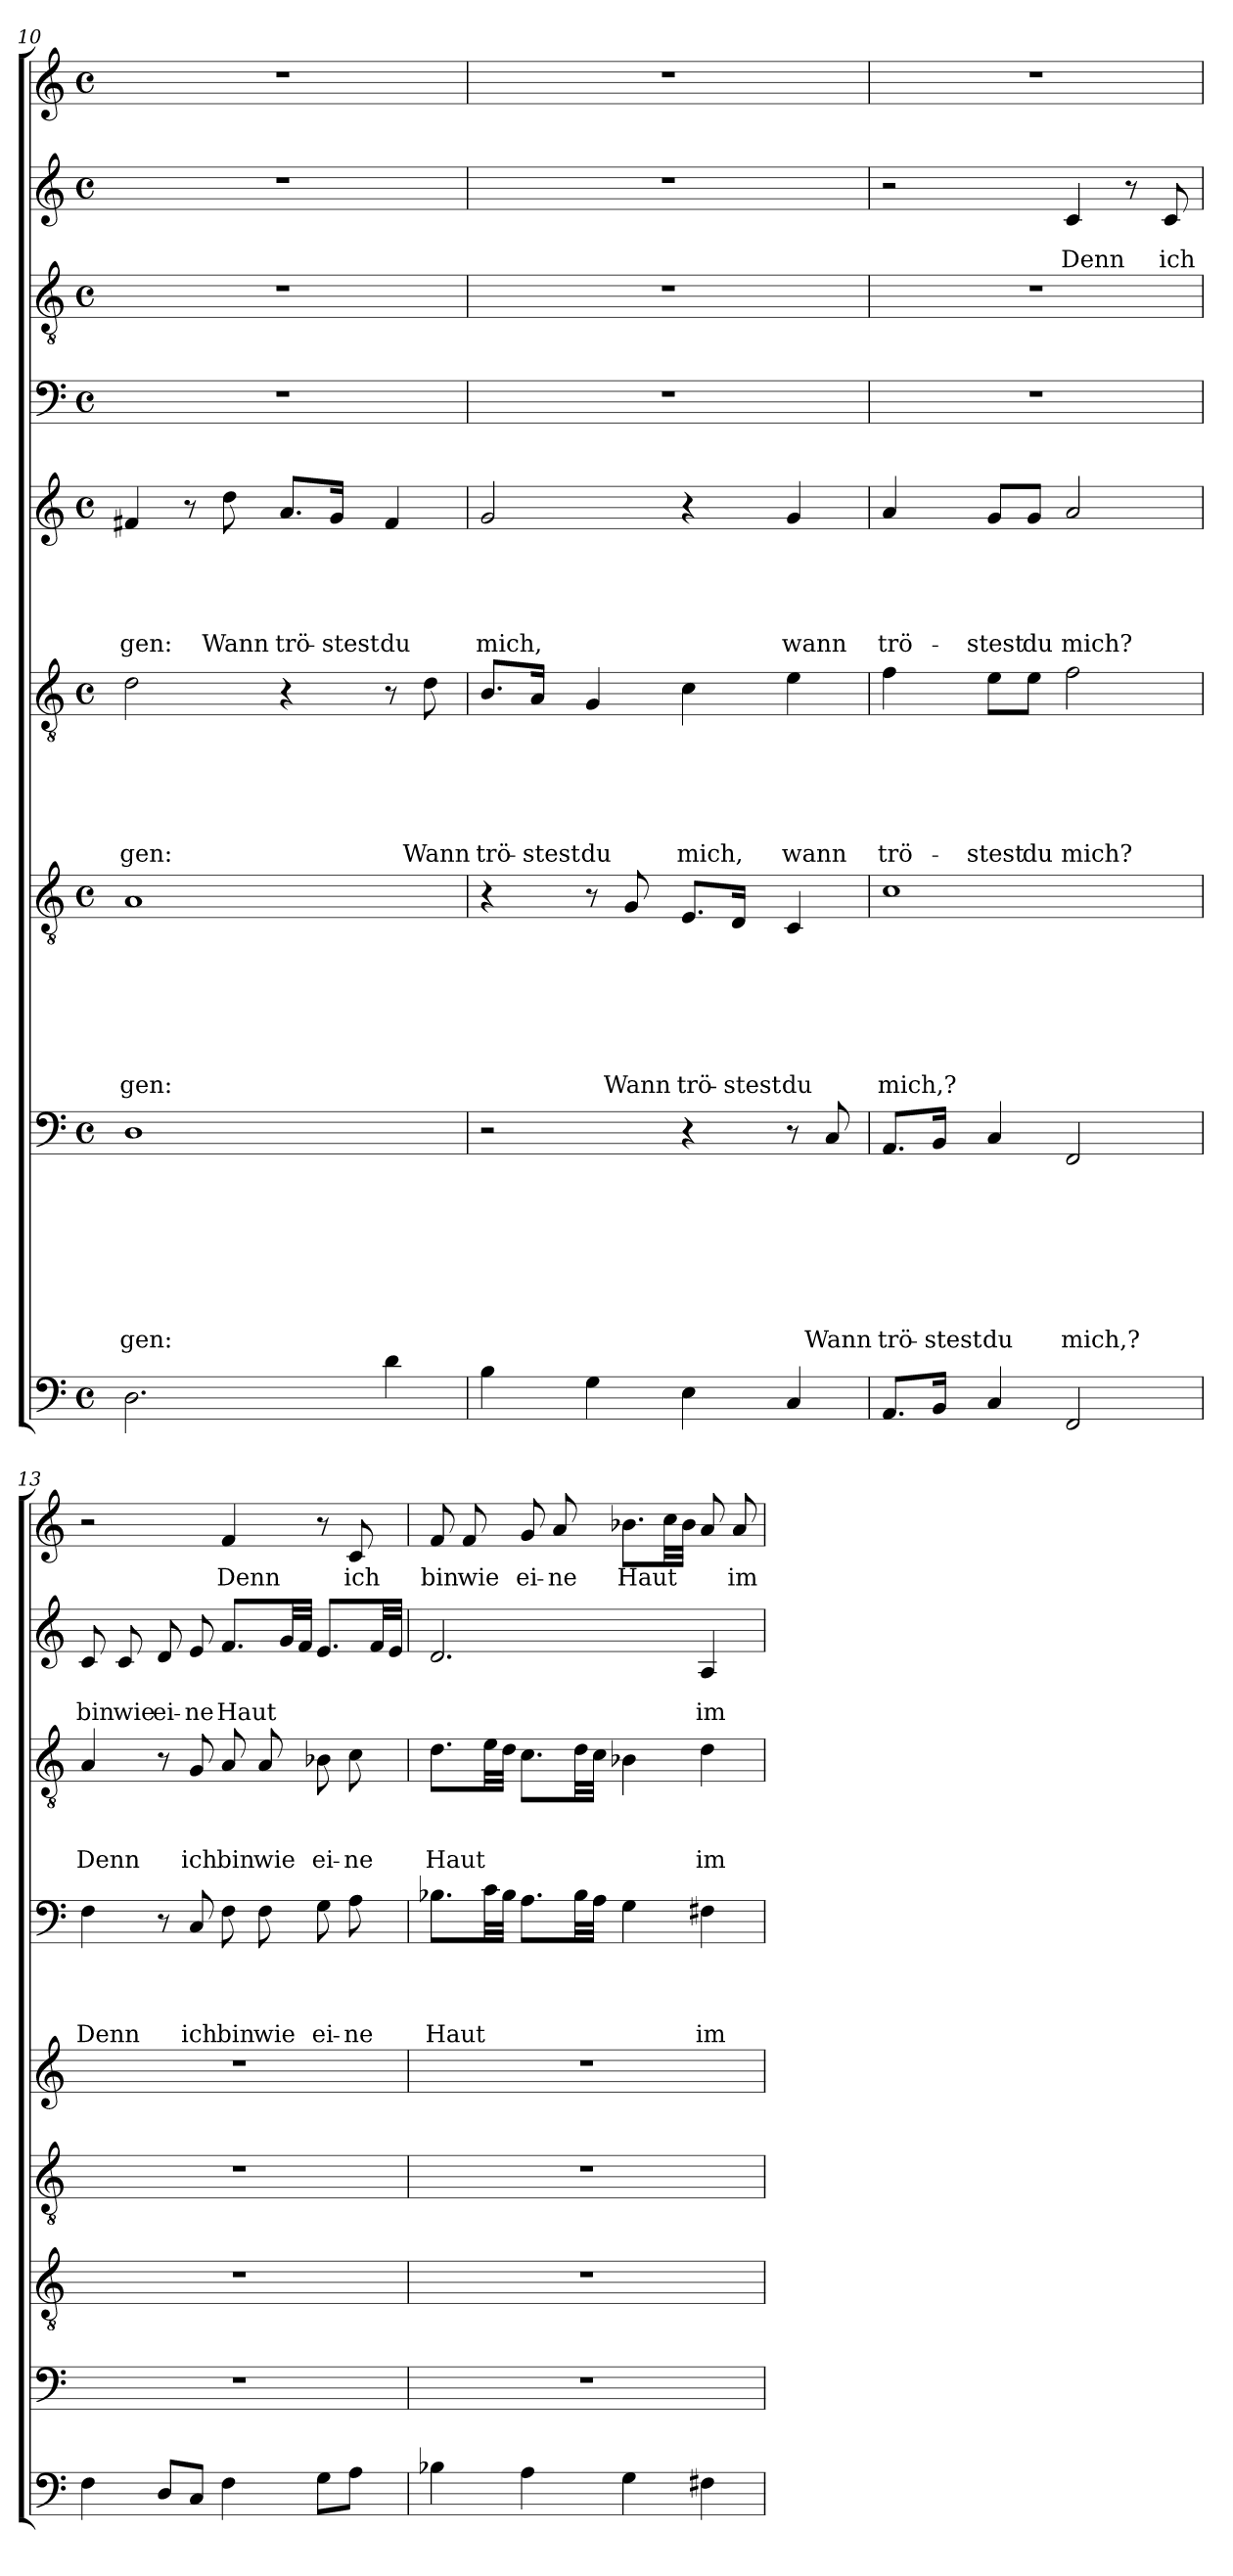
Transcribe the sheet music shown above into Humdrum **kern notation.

**kern	**kern	**text	**text	**text	**text	**text	**text	**text	**text	**kern	**text	**text	**text	**text	**text	**text	**text	**kern	**text	**text	**text	**text	**text	**text	**kern	**text	**text	**text	**text	**text	**kern	**text	**text	**text	**text	**kern	**text	**text	**text	**kern	**text	**text	**kern	**text
*part9	*part8	*part8	*part8	*part8	*part8	*part8	*part8	*part8	*part8	*part7	*part7	*part7	*part7	*part7	*part7	*part7	*part7	*part6	*part6	*part6	*part6	*part6	*part6	*part6	*part5	*part5	*part5	*part5	*part5	*part5	*part4	*part4	*part4	*part4	*part4	*part3	*part3	*part3	*part3	*part2	*part2	*part2	*part1	*part1
*staff9	*staff8	*staff8	*staff8	*staff8	*staff8	*staff8	*staff8	*staff8	*staff8	*staff7	*staff7	*staff7	*staff7	*staff7	*staff7	*staff7	*staff7	*staff6	*staff6	*staff6	*staff6	*staff6	*staff6	*staff6	*staff5	*staff5	*staff5	*staff5	*staff5	*staff5	*staff4	*staff4	*staff4	*staff4	*staff4	*staff3	*staff3	*staff3	*staff3	*staff2	*staff2	*staff2	*staff1	*staff1
!!LO:PB:g=z
*clefF4	*clefF4	*	*	*	*	*	*	*	*	*clefGv2	*	*	*	*	*	*	*	*clefGv2	*	*	*	*	*	*	*clefG2	*	*	*	*	*	*clefF4	*	*	*	*	*clefGv2	*	*	*	*clefG2	*	*	*clefG2	*
*k[]	*k[]	*	*	*	*	*	*	*	*	*k[]	*	*	*	*	*	*	*	*k[]	*	*	*	*	*	*	*k[]	*	*	*	*	*	*k[]	*	*	*	*	*k[]	*	*	*	*k[]	*	*	*k[]	*
*C:	*C:	*	*	*	*	*	*	*	*	*C:	*	*	*	*	*	*	*	*C:	*	*	*	*	*	*	*C:	*	*	*	*	*	*C:	*	*	*	*	*C:	*	*	*	*C:	*	*	*C:	*
*M4/4	*M4/4	*	*	*	*	*	*	*	*	*M4/4	*	*	*	*	*	*	*	*M4/4	*	*	*	*	*	*	*M4/4	*	*	*	*	*	*M4/4	*	*	*	*	*M4/4	*	*	*	*M4/4	*	*	*M4/4	*
*met(c)	*met(c)	*	*	*	*	*	*	*	*	*met(c)	*	*	*	*	*	*	*	*met(c)	*	*	*	*	*	*	*met(c)	*	*	*	*	*	*met(c)	*	*	*	*	*met(c)	*	*	*	*met(c)	*	*	*met(c)	*
=10	=10	=10	=10	=10	=10	=10	=10	=10	=10	=10	=10	=10	=10	=10	=10	=10	=10	=10	=10	=10	=10	=10	=10	=10	=10	=10	=10	=10	=10	=10	=10	=10	=10	=10	=10	=10	=10	=10	=10	=10	=10	=10	=10	=10
!	!	!	!	!	!	!	!	!	!LO:LY:b	!	!	!	!	!	!	!	!LO:LY:b	!	!	!	!	!	!	!LO:LY:b	!	!	!	!	!	!LO:LY:b	!	!	!	!	!	!	!	!	!	!	!	!	!	!
2.D\	1D	.	.	.	.	.	.	.	-gen:	1A	.	.	.	.	.	.	-gen:	2d\	.	.	.	.	.	-gen:	4f#X/	.	.	.	.	-gen:	1r	.	.	.	.	1r	.	.	.	1r	.	.	1r	.
.	.	.	.	.	.	.	.	.	.	.	.	.	.	.	.	.	.	.	.	.	.	.	.	.	8r	.	.	.	.	.	.	.	.	.	.	.	.	.	.	.	.	.	.	.
!	!	!	!	!	!	!	!	!	!	!	!	!	!	!	!	!	!	!	!	!	!	!	!	!	!	!	!	!	!	!LO:LY:b	!	!	!	!	!	!	!	!	!	!	!	!	!	!
.	.	.	.	.	.	.	.	.	.	.	.	.	.	.	.	.	.	.	.	.	.	.	.	.	8dd\	.	.	.	.	Wann	.	.	.	.	.	.	.	.	.	.	.	.	.	.
!	!	!	!	!	!	!	!	!	!	!	!	!	!	!	!	!	!	!	!	!	!	!	!	!	!	!	!	!	!	!LO:LY:b	!	!	!	!	!	!	!	!	!	!	!	!	!	!
.	.	.	.	.	.	.	.	.	.	.	.	.	.	.	.	.	.	4r	.	.	.	.	.	.	8.a/L	.	.	.	.	trö-	.	.	.	.	.	.	.	.	.	.	.	.	.	.
!	!	!	!	!	!	!	!	!	!	!	!	!	!	!	!	!	!	!	!	!	!	!	!	!	!	!	!	!	!	!LO:LY:b	!	!	!	!	!	!	!	!	!	!	!	!	!	!
.	.	.	.	.	.	.	.	.	.	.	.	.	.	.	.	.	.	.	.	.	.	.	.	.	16g/Jk	.	.	.	.	-stest	.	.	.	.	.	.	.	.	.	.	.	.	.	.
!	!	!	!	!	!	!	!	!	!	!	!	!	!	!	!	!	!	!	!	!	!	!	!	!	!	!	!	!	!	!LO:LY:b	!	!	!	!	!	!	!	!	!	!	!	!	!	!
4d\	.	.	.	.	.	.	.	.	.	.	.	.	.	.	.	.	.	8r	.	.	.	.	.	.	4f#/	.	.	.	.	du	.	.	.	.	.	.	.	.	.	.	.	.	.	.
!	!	!	!	!	!	!	!	!	!	!	!	!	!	!	!	!	!	!	!	!	!	!	!	!LO:LY:b	!	!	!	!	!	!	!	!	!	!	!	!	!	!	!	!	!	!	!	!
.	.	.	.	.	.	.	.	.	.	.	.	.	.	.	.	.	.	8d\	.	.	.	.	.	Wann	.	.	.	.	.	.	.	.	.	.	.	.	.	.	.	.	.	.	.	.
=11	=11	=11	=11	=11	=11	=11	=11	=11	=11	=11	=11	=11	=11	=11	=11	=11	=11	=11	=11	=11	=11	=11	=11	=11	=11	=11	=11	=11	=11	=11	=11	=11	=11	=11	=11	=11	=11	=11	=11	=11	=11	=11	=11	=11
!	!	!	!	!	!	!	!	!	!	!	!	!	!	!	!	!	!	!	!	!	!	!	!	!LO:LY:b	!	!	!	!	!	!LO:LY:b	!	!	!	!	!	!	!	!	!	!	!	!	!	!
4B\	2r	.	.	.	.	.	.	.	.	4r	.	.	.	.	.	.	.	8.B/L	.	.	.	.	.	trö-	2g/	.	.	.	.	mich,	1r	.	.	.	.	1r	.	.	.	1r	.	.	1r	.
!	!	!	!	!	!	!	!	!	!	!	!	!	!	!	!	!	!	!	!	!	!	!	!	!LO:LY:b	!	!	!	!	!	!	!	!	!	!	!	!	!	!	!	!	!	!	!	!
.	.	.	.	.	.	.	.	.	.	.	.	.	.	.	.	.	.	16A/Jk	.	.	.	.	.	-stest	.	.	.	.	.	.	.	.	.	.	.	.	.	.	.	.	.	.	.	.
!	!	!	!	!	!	!	!	!	!	!	!	!	!	!	!	!	!	!	!	!	!	!	!	!LO:LY:b	!	!	!	!	!	!	!	!	!	!	!	!	!	!	!	!	!	!	!	!
4G\	.	.	.	.	.	.	.	.	.	8r	.	.	.	.	.	.	.	4G/	.	.	.	.	.	du	.	.	.	.	.	.	.	.	.	.	.	.	.	.	.	.	.	.	.	.
!	!	!	!	!	!	!	!	!	!	!	!	!	!	!	!	!	!LO:LY:b	!	!	!	!	!	!	!	!	!	!	!	!	!	!	!	!	!	!	!	!	!	!	!	!	!	!	!
.	.	.	.	.	.	.	.	.	.	8G/	.	.	.	.	.	.	Wann	.	.	.	.	.	.	.	.	.	.	.	.	.	.	.	.	.	.	.	.	.	.	.	.	.	.	.
!	!	!	!	!	!	!	!	!	!	!	!	!	!	!	!	!	!LO:LY:b	!	!	!	!	!	!	!LO:LY:b	!	!	!	!	!	!	!	!	!	!	!	!	!	!	!	!	!	!	!	!
4E\	4r	.	.	.	.	.	.	.	.	8.E/L	.	.	.	.	.	.	trö-	4c\	.	.	.	.	.	mich,	4r	.	.	.	.	.	.	.	.	.	.	.	.	.	.	.	.	.	.	.
!	!	!	!	!	!	!	!	!	!	!	!	!	!	!	!	!	!LO:LY:b	!	!	!	!	!	!	!	!	!	!	!	!	!	!	!	!	!	!	!	!	!	!	!	!	!	!	!
.	.	.	.	.	.	.	.	.	.	16D/Jk	.	.	.	.	.	.	-stest	.	.	.	.	.	.	.	.	.	.	.	.	.	.	.	.	.	.	.	.	.	.	.	.	.	.	.
!	!	!	!	!	!	!	!	!	!	!	!	!	!	!	!	!	!LO:LY:b	!	!	!	!	!	!	!LO:LY:b	!	!	!	!	!	!LO:LY:b	!	!	!	!	!	!	!	!	!	!	!	!	!	!
4C/	8r	.	.	.	.	.	.	.	.	4C/	.	.	.	.	.	.	du	4e\	.	.	.	.	.	wann	4g/	.	.	.	.	wann	.	.	.	.	.	.	.	.	.	.	.	.	.	.
!	!	!	!	!	!	!	!	!	!LO:LY:b	!	!	!	!	!	!	!	!	!	!	!	!	!	!	!	!	!	!	!	!	!	!	!	!	!	!	!	!	!	!	!	!	!	!	!
.	8C/	.	.	.	.	.	.	.	Wann	.	.	.	.	.	.	.	.	.	.	.	.	.	.	.	.	.	.	.	.	.	.	.	.	.	.	.	.	.	.	.	.	.	.	.
=12	=12	=12	=12	=12	=12	=12	=12	=12	=12	=12	=12	=12	=12	=12	=12	=12	=12	=12	=12	=12	=12	=12	=12	=12	=12	=12	=12	=12	=12	=12	=12	=12	=12	=12	=12	=12	=12	=12	=12	=12	=12	=12	=12	=12
!	!	!	!	!	!	!	!	!	!LO:LY:b	!	!	!	!	!	!	!	!LO:LY:b	!	!	!	!	!	!	!LO:LY:b	!	!	!	!	!	!LO:LY:b	!	!	!	!	!	!	!	!	!	!	!	!	!	!
8.AA/L	8.AA/L	.	.	.	.	.	.	.	trö-	1c	.	.	.	.	.	.	mich,?	4f\	.	.	.	.	.	trö-	4a/	.	.	.	.	trö-	1r	.	.	.	.	1r	.	.	.	2r	.	.	1r	.
!	!	!	!	!	!	!	!	!	!LO:LY:b	!	!	!	!	!	!	!	!	!	!	!	!	!	!	!	!	!	!	!	!	!	!	!	!	!	!	!	!	!	!	!	!	!	!	!
16BB/Jk	16BB/Jk	.	.	.	.	.	.	.	-stest	.	.	.	.	.	.	.	.	.	.	.	.	.	.	.	.	.	.	.	.	.	.	.	.	.	.	.	.	.	.	.	.	.	.	.
!	!	!	!	!	!	!	!	!	!LO:LY:b	!	!	!	!	!	!	!	!	!	!	!	!	!	!	!LO:LY:b	!	!	!	!	!	!LO:LY:b	!	!	!	!	!	!	!	!	!	!	!	!	!	!
4C/	4C/	.	.	.	.	.	.	.	du	.	.	.	.	.	.	.	.	8e\L	.	.	.	.	.	-stest	8g/L	.	.	.	.	-stest	.	.	.	.	.	.	.	.	.	.	.	.	.	.
!	!	!	!	!	!	!	!	!	!	!	!	!	!	!	!	!	!	!	!	!	!	!	!	!LO:LY:b	!	!	!	!	!	!LO:LY:b	!	!	!	!	!	!	!	!	!	!	!	!	!	!
.	.	.	.	.	.	.	.	.	.	.	.	.	.	.	.	.	.	8e\J	.	.	.	.	.	du	8g/J	.	.	.	.	du	.	.	.	.	.	.	.	.	.	.	.	.	.	.
!	!	!	!	!	!	!	!	!	!LO:LY:b	!	!	!	!	!	!	!	!	!	!	!	!	!	!	!LO:LY:b	!	!	!	!	!	!LO:LY:b	!	!	!	!	!	!	!	!	!	!	!	!LO:LY:b	!	!
2FF/	2FF/	.	.	.	.	.	.	.	mich,?	.	.	.	.	.	.	.	.	2f\	.	.	.	.	.	mich?	2a/	.	.	.	.	mich?	.	.	.	.	.	.	.	.	.	4c/	.	Denn	.	.
.	.	.	.	.	.	.	.	.	.	.	.	.	.	.	.	.	.	.	.	.	.	.	.	.	.	.	.	.	.	.	.	.	.	.	.	.	.	.	.	8r	.	.	.	.
!	!	!	!	!	!	!	!	!	!	!	!	!	!	!	!	!	!	!	!	!	!	!	!	!	!	!	!	!	!	!	!	!	!	!	!	!	!	!	!	!	!	!LO:LY:b	!	!
.	.	.	.	.	.	.	.	.	.	.	.	.	.	.	.	.	.	.	.	.	.	.	.	.	.	.	.	.	.	.	.	.	.	.	.	.	.	.	.	8c/	.	ich	.	.
=13	=13	=13	=13	=13	=13	=13	=13	=13	=13	=13	=13	=13	=13	=13	=13	=13	=13	=13	=13	=13	=13	=13	=13	=13	=13	=13	=13	=13	=13	=13	=13	=13	=13	=13	=13	=13	=13	=13	=13	=13	=13	=13	=13	=13
!	!	!	!	!	!	!	!	!	!	!	!	!	!	!	!	!	!	!	!	!	!	!	!	!	!	!	!	!	!	!	!	!	!	!	!LO:LY:b	!	!	!	!LO:LY:b	!	!	!LO:LY:b	!	!
4F\	1r	.	.	.	.	.	.	.	.	1r	.	.	.	.	.	.	.	1r	.	.	.	.	.	.	1r	.	.	.	.	.	4F\	.	.	.	Denn	4A/	.	.	Denn	8c/	.	bin	2r	.
!	!	!	!	!	!	!	!	!	!	!	!	!	!	!	!	!	!	!	!	!	!	!	!	!	!	!	!	!	!	!	!	!	!	!	!	!	!	!	!	!	!	!LO:LY:b	!	!
.	.	.	.	.	.	.	.	.	.	.	.	.	.	.	.	.	.	.	.	.	.	.	.	.	.	.	.	.	.	.	.	.	.	.	.	.	.	.	.	8c/	.	wie	.	.
!	!	!	!	!	!	!	!	!	!	!	!	!	!	!	!	!	!	!	!	!	!	!	!	!	!	!	!	!	!	!	!	!	!	!	!	!	!	!	!	!	!	!LO:LY:b	!	!
8D/L	.	.	.	.	.	.	.	.	.	.	.	.	.	.	.	.	.	.	.	.	.	.	.	.	.	.	.	.	.	.	8r	.	.	.	.	8r	.	.	.	8d/	.	ei-	.	.
!	!	!	!	!	!	!	!	!	!	!	!	!	!	!	!	!	!	!	!	!	!	!	!	!	!	!	!	!	!	!	!	!	!	!	!LO:LY:b	!	!	!	!LO:LY:b	!	!	!LO:LY:b	!	!
8C/J	.	.	.	.	.	.	.	.	.	.	.	.	.	.	.	.	.	.	.	.	.	.	.	.	.	.	.	.	.	.	8C/	.	.	.	ich	8G/	.	.	ich	8e/	.	-ne	.	.
!	!	!	!	!	!	!	!	!	!	!	!	!	!	!	!	!	!	!	!	!	!	!	!	!	!	!	!	!	!	!	!	!	!	!	!LO:LY:b	!	!	!	!LO:LY:b	!	!	!LO:LY:b	!	!LO:LY:b
4F\	.	.	.	.	.	.	.	.	.	.	.	.	.	.	.	.	.	.	.	.	.	.	.	.	.	.	.	.	.	.	8F\	.	.	.	bin	8A/	.	.	bin	8.f/L	.	Haut	4f/	Denn
!	!	!	!	!	!	!	!	!	!	!	!	!	!	!	!	!	!	!	!	!	!	!	!	!	!	!	!	!	!	!	!	!	!	!	!LO:LY:b	!	!	!	!LO:LY:b	!	!	!	!	!
.	.	.	.	.	.	.	.	.	.	.	.	.	.	.	.	.	.	.	.	.	.	.	.	.	.	.	.	.	.	.	8F\	.	.	.	wie	8A/	.	.	wie	.	.	.	.	.
.	.	.	.	.	.	.	.	.	.	.	.	.	.	.	.	.	.	.	.	.	.	.	.	.	.	.	.	.	.	.	.	.	.	.	.	.	.	.	.	32g/LL	.	.	.	.
.	.	.	.	.	.	.	.	.	.	.	.	.	.	.	.	.	.	.	.	.	.	.	.	.	.	.	.	.	.	.	.	.	.	.	.	.	.	.	.	32f/JJJ	.	.	.	.
!	!	!	!	!	!	!	!	!	!	!	!	!	!	!	!	!	!	!	!	!	!	!	!	!	!	!	!	!	!	!	!	!	!	!	!LO:LY:b	!	!	!	!LO:LY:b	!	!	!	!	!
8G\L	.	.	.	.	.	.	.	.	.	.	.	.	.	.	.	.	.	.	.	.	.	.	.	.	.	.	.	.	.	.	8G\	.	.	.	ei-	8B-X\	.	.	ei-	8.e/L	.	.	8r	.
!	!	!	!	!	!	!	!	!	!	!	!	!	!	!	!	!	!	!	!	!	!	!	!	!	!	!	!	!	!	!	!	!	!	!	!LO:LY:b	!	!	!	!LO:LY:b	!	!	!	!	!LO:LY:b
8A\J	.	.	.	.	.	.	.	.	.	.	.	.	.	.	.	.	.	.	.	.	.	.	.	.	.	.	.	.	.	.	8A\	.	.	.	-ne	8c\	.	.	-ne	.	.	.	8c/	ich
.	.	.	.	.	.	.	.	.	.	.	.	.	.	.	.	.	.	.	.	.	.	.	.	.	.	.	.	.	.	.	.	.	.	.	.	.	.	.	.	32f/LL	.	.	.	.
.	.	.	.	.	.	.	.	.	.	.	.	.	.	.	.	.	.	.	.	.	.	.	.	.	.	.	.	.	.	.	.	.	.	.	.	.	.	.	.	32e/JJJ	.	.	.	.
!!LO:LB:g=z
=14	=14	=14	=14	=14	=14	=14	=14	=14	=14	=14	=14	=14	=14	=14	=14	=14	=14	=14	=14	=14	=14	=14	=14	=14	=14	=14	=14	=14	=14	=14	=14	=14	=14	=14	=14	=14	=14	=14	=14	=14	=14	=14	=14	=14
!	!	!	!	!	!	!	!	!	!	!	!	!	!	!	!	!	!	!	!	!	!	!	!	!	!	!	!	!	!	!	!	!	!	!	!LO:LY:b	!	!	!	!LO:LY:b	!	!	!	!	!LO:LY:b
4B-X\	1r	.	.	.	.	.	.	.	.	1r	.	.	.	.	.	.	.	1r	.	.	.	.	.	.	1r	.	.	.	.	.	8.B-X\L	.	.	.	Haut	8.d\L	.	.	Haut	2.d/	.	.	8f/	bin
!	!	!	!	!	!	!	!	!	!	!	!	!	!	!	!	!	!	!	!	!	!	!	!	!	!	!	!	!	!	!	!	!	!	!	!	!	!	!	!	!	!	!	!	!LO:LY:b
.	.	.	.	.	.	.	.	.	.	.	.	.	.	.	.	.	.	.	.	.	.	.	.	.	.	.	.	.	.	.	.	.	.	.	.	.	.	.	.	.	.	.	8f/	wie
.	.	.	.	.	.	.	.	.	.	.	.	.	.	.	.	.	.	.	.	.	.	.	.	.	.	.	.	.	.	.	32c\LL	.	.	.	.	32e\LL	.	.	.	.	.	.	.	.
.	.	.	.	.	.	.	.	.	.	.	.	.	.	.	.	.	.	.	.	.	.	.	.	.	.	.	.	.	.	.	32B-\JJJ	.	.	.	.	32d\JJJ	.	.	.	.	.	.	.	.
!	!	!	!	!	!	!	!	!	!	!	!	!	!	!	!	!	!	!	!	!	!	!	!	!	!	!	!	!	!	!	!	!	!	!	!	!	!	!	!	!	!	!	!	!LO:LY:b
4A\	.	.	.	.	.	.	.	.	.	.	.	.	.	.	.	.	.	.	.	.	.	.	.	.	.	.	.	.	.	.	8.A\L	.	.	.	.	8.c\L	.	.	.	.	.	.	8g/	ei-
!	!	!	!	!	!	!	!	!	!	!	!	!	!	!	!	!	!	!	!	!	!	!	!	!	!	!	!	!	!	!	!	!	!	!	!	!	!	!	!	!	!	!	!	!LO:LY:b
.	.	.	.	.	.	.	.	.	.	.	.	.	.	.	.	.	.	.	.	.	.	.	.	.	.	.	.	.	.	.	.	.	.	.	.	.	.	.	.	.	.	.	8a/	-ne
.	.	.	.	.	.	.	.	.	.	.	.	.	.	.	.	.	.	.	.	.	.	.	.	.	.	.	.	.	.	.	32B-\LL	.	.	.	.	32d\LL	.	.	.	.	.	.	.	.
.	.	.	.	.	.	.	.	.	.	.	.	.	.	.	.	.	.	.	.	.	.	.	.	.	.	.	.	.	.	.	32A\JJJ	.	.	.	.	32c\JJJ	.	.	.	.	.	.	.	.
!	!	!	!	!	!	!	!	!	!	!	!	!	!	!	!	!	!	!	!	!	!	!	!	!	!	!	!	!	!	!	!	!	!	!	!	!	!	!	!	!	!	!	!	!LO:LY:b
4G\	.	.	.	.	.	.	.	.	.	.	.	.	.	.	.	.	.	.	.	.	.	.	.	.	.	.	.	.	.	.	4G\	.	.	.	.	4B-X\	.	.	.	.	.	.	8.b-X\L	Haut
.	.	.	.	.	.	.	.	.	.	.	.	.	.	.	.	.	.	.	.	.	.	.	.	.	.	.	.	.	.	.	.	.	.	.	.	.	.	.	.	.	.	.	32cc\LL	.
.	.	.	.	.	.	.	.	.	.	.	.	.	.	.	.	.	.	.	.	.	.	.	.	.	.	.	.	.	.	.	.	.	.	.	.	.	.	.	.	.	.	.	32b-\JJJ	.
!	!	!	!	!	!	!	!	!	!	!	!	!	!	!	!	!	!	!	!	!	!	!	!	!	!	!	!	!	!	!	!	!	!	!	!LO:LY:b	!	!	!	!LO:LY:b	!	!	!LO:LY:b	!	!
4F#X\	.	.	.	.	.	.	.	.	.	.	.	.	.	.	.	.	.	.	.	.	.	.	.	.	.	.	.	.	.	.	4F#X\	.	.	.	im	4d\	.	.	im	4A/	.	im	8a/	.
!	!	!	!	!	!	!	!	!	!	!	!	!	!	!	!	!	!	!	!	!	!	!	!	!	!	!	!	!	!	!	!	!	!	!	!	!	!	!	!	!	!	!	!	!LO:LY:b
.	.	.	.	.	.	.	.	.	.	.	.	.	.	.	.	.	.	.	.	.	.	.	.	.	.	.	.	.	.	.	.	.	.	.	.	.	.	.	.	.	.	.	8a/	im
=	=	=	=	=	=	=	=	=	=	=	=	=	=	=	=	=	=	=	=	=	=	=	=	=	=	=	=	=	=	=	=	=	=	=	=	=	=	=	=	=	=	=	=	=
*-	*-	*-	*-	*-	*-	*-	*-	*-	*-	*-	*-	*-	*-	*-	*-	*-	*-	*-	*-	*-	*-	*-	*-	*-	*-	*-	*-	*-	*-	*-	*-	*-	*-	*-	*-	*-	*-	*-	*-	*-	*-	*-	*-	*-
